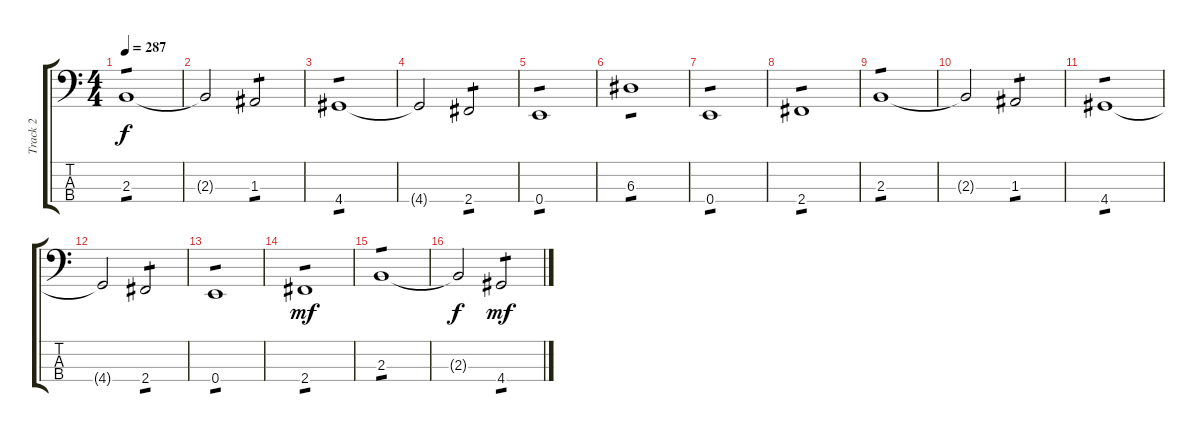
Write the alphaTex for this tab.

\track ("Track 2" "Track 2") {instrument electricbassfinger}
\staff {score tabs}
\tuning (G2 D2 A1 E1) {hide}
\ts (4 4)
\tempo 287
\clef f4
\ks c
2.3.1{tp 1 dy f} |
2.3{t}.2 1.3.2{tp 1} |
4.4.1{tp 1} |
4.4{t}.2 2.4.2{tp 1} |
0.4.1{tp 1} |
6.3.1{tp 1} |
0.4.1{tp 1} |
2.4.1{tp 1} |
2.3.1{tp 1} |
2.3{t}.2 1.3.2{tp 1} |
4.4.1{tp 1} |
4.4{t}.2 2.4.2{tp 1} |
0.4.1{tp 1} |
2.4.1{tp 1 dy mf} |
2.3.1{tp 1} |
2.3{t}.2{dy f} 4.4.2{tp 1 dy mf}
